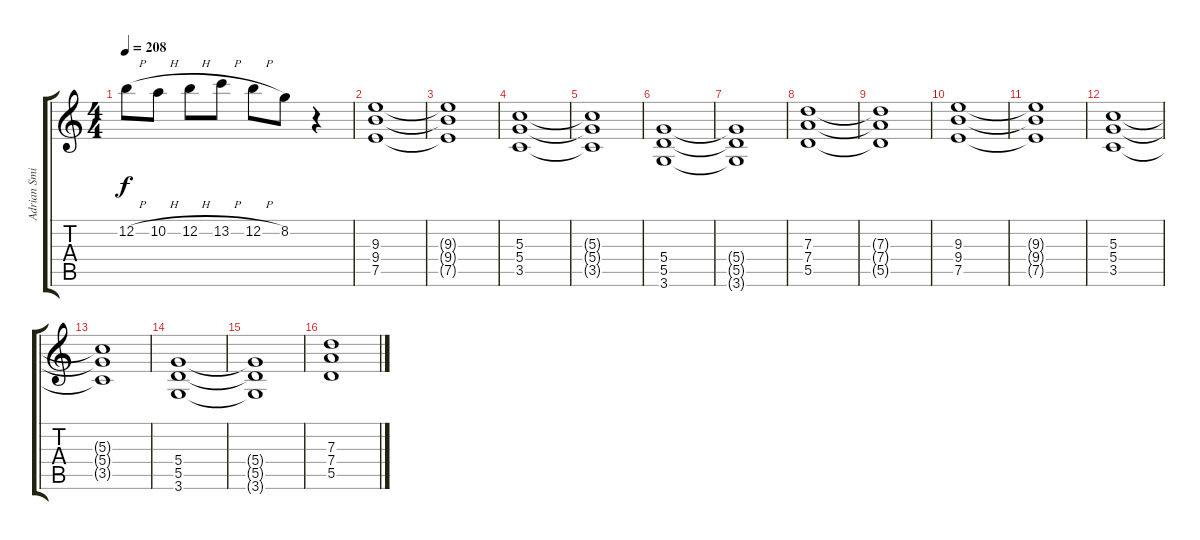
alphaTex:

\track ("Adrian Smith" "Adrian Smi") {instrument distortionguitar}
\staff {score tabs}
\tuning (E4 B3 G3 D3 A2 E2) {hide}
\ts (4 4)
\tempo 208
\clef g2
\ks c
12.2{h}.8{dy f} 10.2{h}.8 12.2{h}.8 13.2{h}.8 12.2{h}.8 8.2.8 r.4 |
(9.3 9.4 7.5).1 |
(9.3{t} 9.4{t} 7.5{t}).1 |
(5.3 5.4 3.5).1 |
(5.3{t} 5.4{t} 3.5{t}).1 |
(5.4 5.5 3.6).1 |
(5.4{t} 5.5{t} 3.6{t}).1 |
(7.3 7.4 5.5).1 |
(7.3{t} 7.4{t} 5.5{t}).1 |
(9.3 9.4 7.5).1 |
(9.3{t} 9.4{t} 7.5{t}).1 |
(5.3 5.4 3.5).1 |
(5.3{t} 5.4{t} 3.5{t}).1 |
(5.4 5.5 3.6).1 |
(5.4{t} 5.5{t} 3.6{t}).1 |
(7.3 7.4 5.5).1
